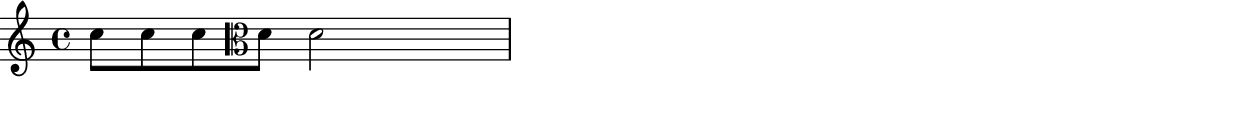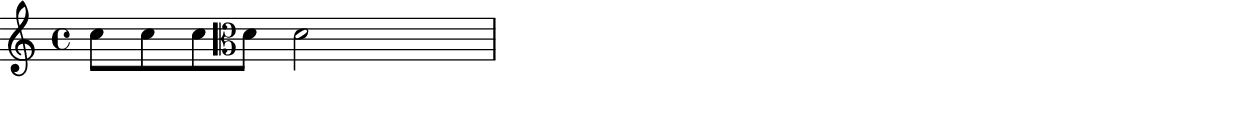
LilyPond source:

%% Generated by lilypond-book.py
%% Options: [exampleindent=10.16\mm,indent=0\mm,line-width=160\mm,quote,ragged-right]
\include "lilypond-book-preamble.ly"


% ****************************************************************
% Start cut-&-pastable-section
% ****************************************************************



\paper {
  indent = 0\mm
  line-width = 160\mm
  % offset the left padding, also add 1mm as lilypond creates cropped
  % images with a little space on the right
  line-width = #(- line-width (* mm  3.000000) (* mm 1))
  line-width = 160\mm - 2.0 * 10.16\mm
  % offset the left padding, also add 1mm as lilypond creates cropped
  % images with a little space on the right
  line-width = #(- line-width (* mm  3.000000) (* mm 1))
  ragged-right = ##t
}

\layout {
  
}





% ****************************************************************
% ly snippet:
% ****************************************************************
\sourcefileline 3509
\new Staff {
  \set Score.proportionalNotationDuration = #(ly:make-moment 1/16)
  c''8
  c''8
  c''8
  \clef alto
  d'8
  d'2
}

\new Staff {
  \set Score.proportionalNotationDuration = #(ly:make-moment 1/16)
  \override Score.SpacingSpanner.strict-note-spacing = ##t
  c''8
  c''8
  c''8
  \clef alto
  d'8
  d'2
}



% ****************************************************************
% end ly snippet
% ****************************************************************
